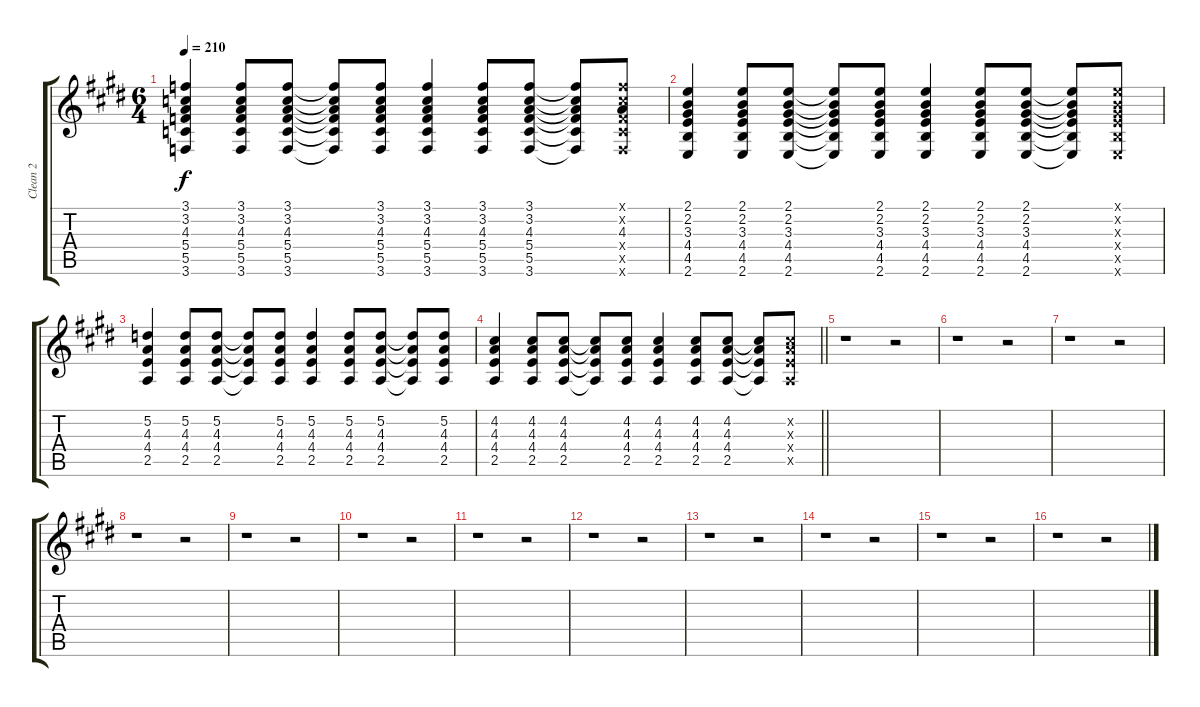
\track ("Clean 2" "Clean 2") {instrument electricguitarclean}
\staff {score tabs}
\tuning (D4 A3 F3 C3 G2 D2) {hide}
\ts (6 4)
\tempo 210
\clef g2
\ks c#minor
(3.1 3.2 4.3 5.4 5.5 3.6).4{dy f} (3.1 3.2 4.3 5.4 5.5 3.6).8 (3.1 3.2 4.3 5.4 5.5 3.6).8 (3.1{t} 3.2{t} 4.3{t} 5.4{t} 5.5{t} 3.6{t}).8 (3.1 3.2 4.3 5.4 5.5 3.6).8 (3.1 3.2 4.3 5.4 5.5 3.6).4 (3.1 3.2 4.3 5.4 5.5 3.6).8 (3.1 3.2 4.3 5.4 5.5 3.6).8 (3.1{t} 3.2{t} 4.3{t} 5.4{t} 5.5{t} 3.6{t}).8 (3.1{x} 3.2{x} 4.3 5.4{x} 5.5{x} 3.6{x}).8 |
(2.1 2.2 3.3 4.4 4.5 2.6).4 (2.1 2.2 3.3 4.4 4.5 2.6).8 (2.1 2.2 3.3 4.4 4.5 2.6).8 (2.1{t} 2.2{t} 3.3{t} 4.4{t} 4.5{t} 2.6{t}).8 (2.1 2.2 3.3 4.4 4.5 2.6).8 (2.1 2.2 3.3 4.4 4.5 2.6).4 (2.1 2.2 3.3 4.4 4.5 2.6).8 (2.1 2.2 3.3 4.4 4.5 2.6).8 (2.1{t} 2.2{t} 3.3{t} 4.4{t} 4.5{t} 2.6{t}).8 (2.1{x} 2.2{x} 3.3{x} 4.4{x} 4.5{x} 2.6{x}).8 |
(5.2 4.3 4.4 2.5).4 (5.2 4.3 4.4 2.5).8 (5.2 4.3 4.4 2.5).8 (5.2{t} 4.3{t} 4.4{t} 2.5{t}).8 (5.2 4.3 4.4 2.5).8 (5.2 4.3 4.4 2.5).4 (5.2 4.3 4.4 2.5).8 (5.2 4.3 4.4 2.5).8 (5.2{t} 4.3{t} 4.4{t} 2.5{t}).8 (5.2 4.3 4.4 2.5).8 |
\barLineRight lightlight
(4.2 4.3 4.4 2.5).4 (4.2 4.3 4.4 2.5).8 (4.2 4.3 4.4 2.5).8 (4.2{t} 4.3{t} 4.4{t} 2.5{t}).8 (4.2 4.3 4.4 2.5).8 (4.2 4.3 4.4 2.5).4 (4.2 4.3 4.4 2.5).8 (4.2 4.3 4.4 2.5).8 (4.2{t} 4.3{t} 4.4{t} 2.5{t}).8 (4.2{x} 4.3{x} 4.4{x} 2.5{x}).8 |
\section ("" " ")
r.1 r.2 |
r.1 r.2 |
r.1 r.2 |
r.1 r.2 |
r.1 r.2 |
r.1 r.2 |
r.1 r.2 |
r.1 r.2 |
\ks e
r.1 r.2 |
\ks c#minor
r.1 r.2 |
r.1 r.2 |
r.1 r.2
